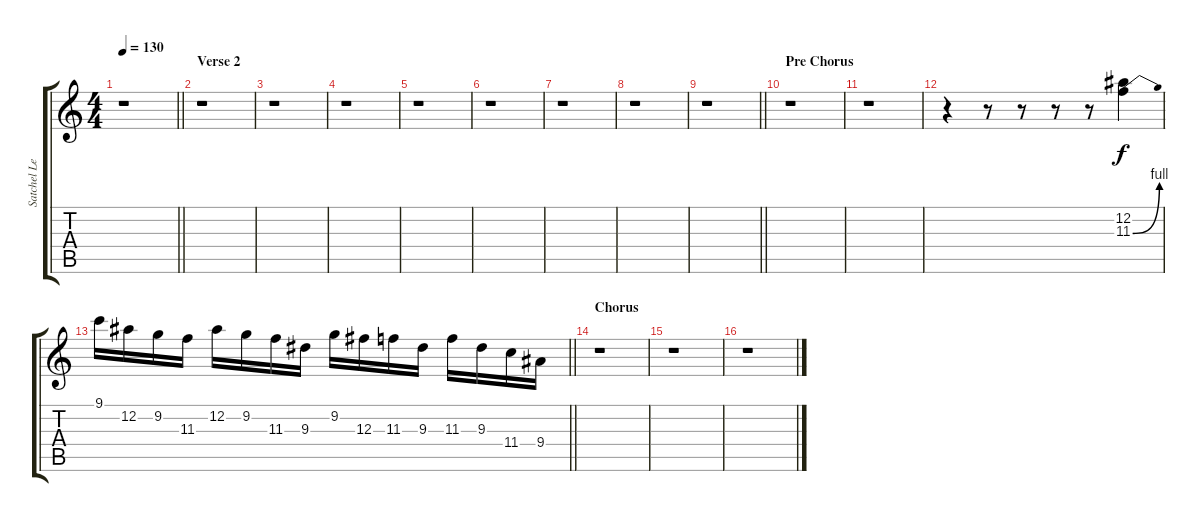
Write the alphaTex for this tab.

\track ("Satchel Lead" "Satchel Le") {instrument distortionguitar}
\staff {score tabs}
\tuning (Eb4 Bb3 Gb3 Db3 Ab2 Db2) {hide}
\ts (4 4)
\tempo 130
\clef g2
\barLineRight lightlight
\ks c
r.1{dy f} |
\section ("" "Verse 2")
r.1 |
r.1 |
r.1 |
r.1 |
r.1 |
r.1 |
r.1 |
\barLineRight lightlight
r.1 |
\section ("" "Pre Chorus")
r.1 |
r.1 |
r.4 r.8 r.8 r.8 r.8 (12.2 11.3{be (bend 0 0 60 4)}).4 |
\barLineRight lightlight
9.1.16 12.2.16 9.2.16 11.3.16 12.2.16 9.2.16 11.3.16 9.3.16 9.2.16 12.3.16 11.3.16 9.3.16 11.3.16 9.3.16 11.4.16 9.4.16 |
\section ("" "Chorus")
r.1 |
r.1 |
r.1
